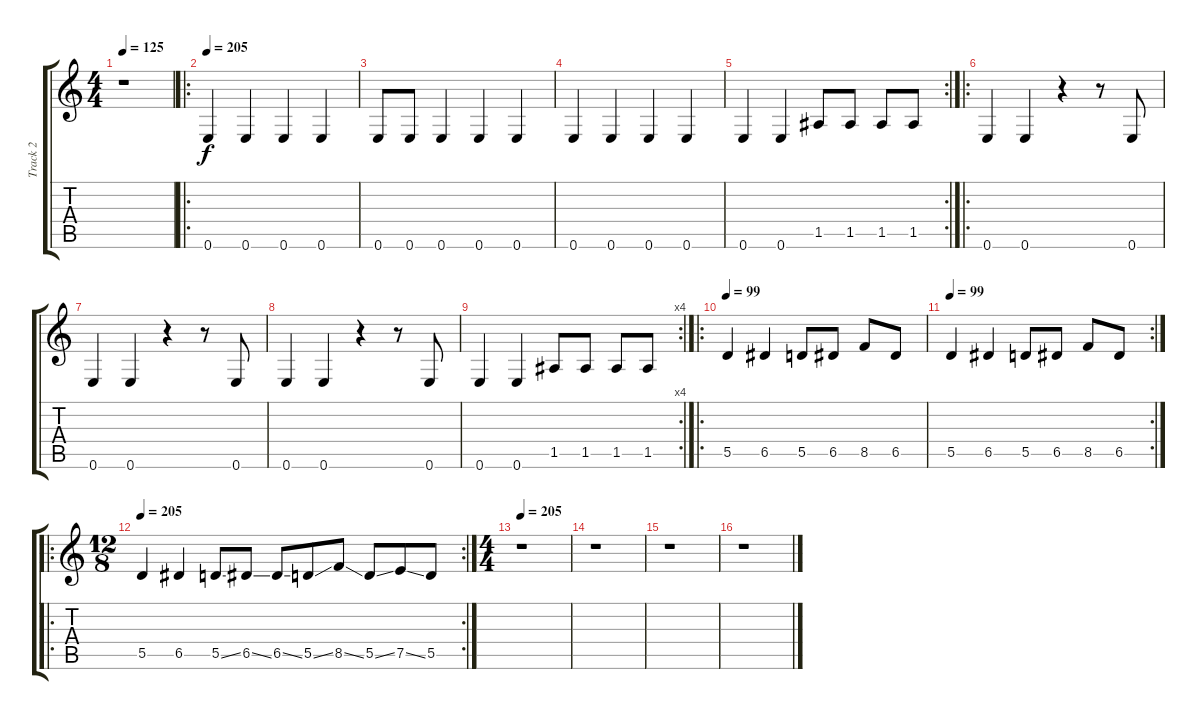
\track ("Track 2" "Track 2") {instrument electricbasspick}
\staff {score tabs}
\tuning (E4 B3 G3 D3 A2 E2) {hide}
\ts (4 4)
\tempo 125
\clef g2
\ks c
r.1{dy f} |
\ro
\tempo 205
0.6.4{instrument electricbasspick} 0.6.4 0.6.4 0.6.4 |
0.6.8 0.6.8 0.6.4 0.6.4 0.6.4 |
0.6.4 0.6.4 0.6.4 0.6.4 |
\rc 2
0.6.4 0.6.4 1.5.8 1.5.8 1.5.8 1.5.8 |
\ro
0.6.4 0.6.4 r.4 r.8 0.6.8 |
0.6.4 0.6.4 r.4 r.8 0.6.8 |
0.6.4 0.6.4 r.4 r.8 0.6.8 |
\rc 4
0.6.4 0.6.4 1.5.8 1.5.8 1.5.8 1.5.8 |
\ro
\tempo 99
5.5.4{instrument electricbassfinger} 6.5.4 5.5.8 6.5.8 8.5.8 6.5.8 |
\rc 2
\tempo 99
5.5.4{instrument electricbassfinger} 6.5.4 5.5.8 6.5.8 8.5.8 6.5.8 |
\ro
\rc 2
\ts (12 8)
\tempo 205
5.5.4{instrument electricbasspick} 6.5.4 5.5{ss}.8 6.5{ss}.8 6.5{ss}.8 5.5{ss}.8 8.5{ss}.8 5.5{ss}.8 7.5{ss}.8 5.5.8 |
\ts (4 4)
\tempo 205
r.1 |
r.1 |
r.1 |
r.1
